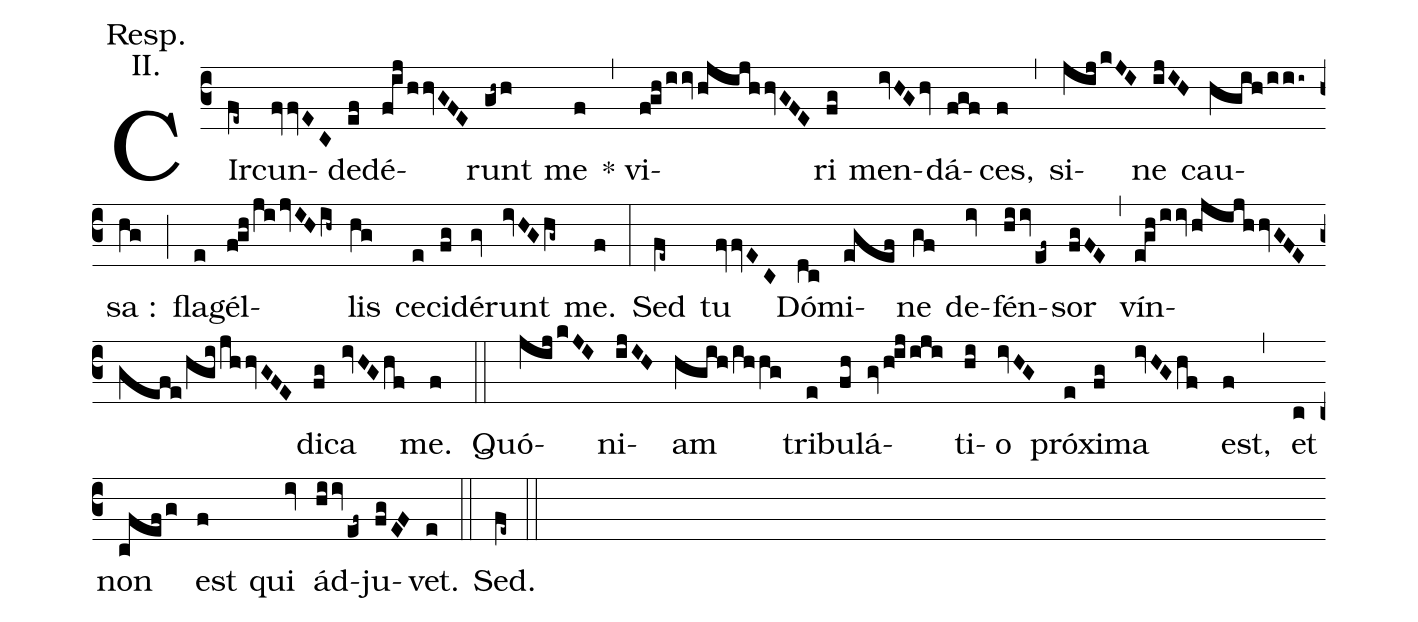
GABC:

annotation: Resp.;
annotation: II.;
%%
(c3)
CIr(fe~)cun(fvfvEC)de(ef)dé(fijhhvGFE)runt(gh~h) me(f) (,)
* vi(fghiivhjijhhvGFE)ri(fg) men(ivHGhv)dá(fgf)ces,(f) (,)
si(jijkJI)ne(ijIH) cau(hgihiii~)sa :(hg) (;)
fla(e)gél(fghjijvIHih~)lis(hg) ce(e)ci(fg)dé(gv)runt(ivHGhg~) me.(f) (:)
Sed(fe~) tu(fvfvEC) Dó(dc)mi(egef)ne(gf) de(iv)fén(hiivef~)sor(fgFE) (,)
vín(eghiivhjijhhvGFEgefehgijhhvGFE)di(fg)ca(ivHGhf) me.(f) (::)
Quó(jijkJI)ni(ijIH)am(hgihihhg) tri(e)bu(fh)lá(gvhijiji)ti(hi)o(ivHG) pró(e)xi(fg)ma(ivHGhf) est,(f) (,)
et(c) non(cfefg) est(f) qui(iv) ád(hiivef~)ju(fgEF)vet.(e) (::)
Sed.(fe~) (::)
